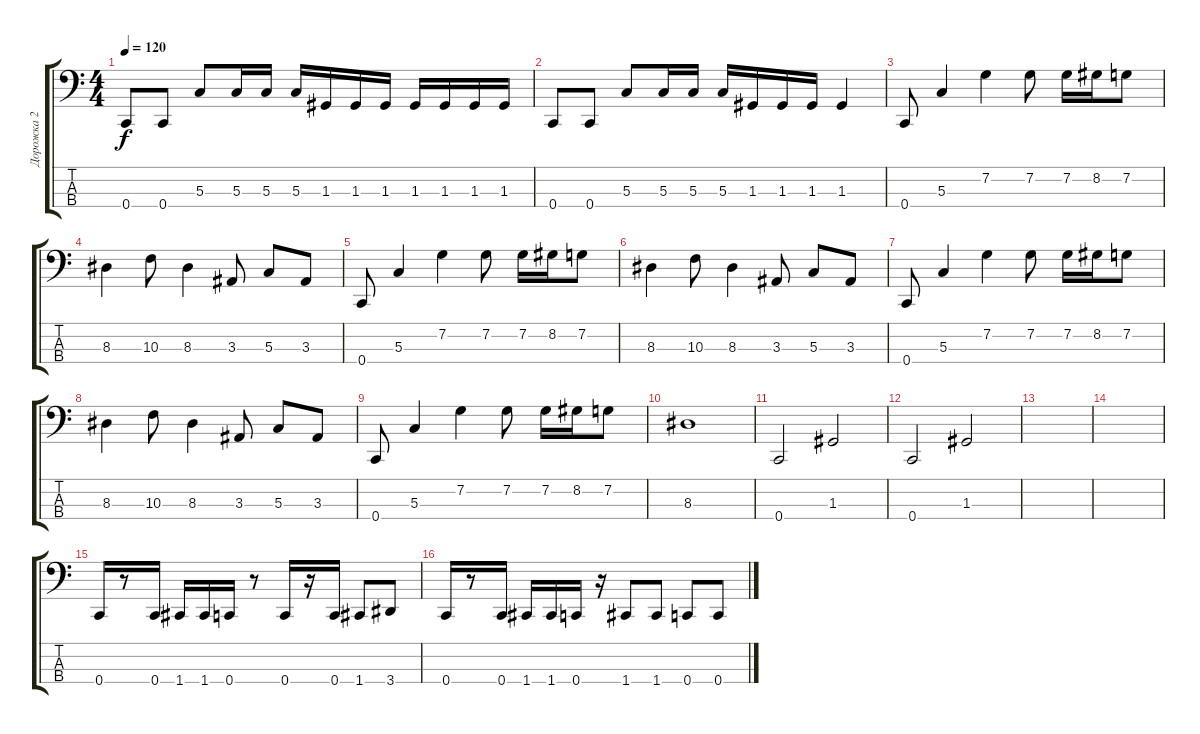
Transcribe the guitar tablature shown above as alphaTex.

\track ("Дорожка 2" "Дорожка 2") {instrument electricbasspick}
\staff {score tabs}
\tuning (F2 C2 G1 C1) {hide}
\ts (4 4)
\tempo 120
\clef f4
\ks c
0.4.8{dy f} 0.4.8 5.3.8 5.3.16 5.3.16 5.3.16 1.3.16 1.3.16 1.3.16 1.3.16 1.3.16 1.3.16 1.3.16 |
0.4.8 0.4.8 5.3.8 5.3.16 5.3.16 5.3.16 1.3.16 1.3.16 1.3.16 1.3.4 |
0.4.8 5.3.4 7.2.4 7.2.8 7.2.16 8.2.16 7.2.8 |
8.3.4 10.3.8 8.3.4 3.3.8 5.3.8 3.3.8 |
0.4.8 5.3.4 7.2.4 7.2.8 7.2.16 8.2.16 7.2.8 |
8.3.4 10.3.8 8.3.4 3.3.8 5.3.8 3.3.8 |
0.4.8 5.3.4 7.2.4 7.2.8 7.2.16 8.2.16 7.2.8 |
8.3.4 10.3.8 8.3.4 3.3.8 5.3.8 3.3.8 |
0.4.8 5.3.4 7.2.4 7.2.8 7.2.16 8.2.16 7.2.8 |
8.3.1 |
0.4.2 1.3.2 |
0.4.2 1.3.2 |
|
|
0.4.16 r.8 0.4.16 1.4.16 1.4.16 0.4.16 r.8 0.4.16 r.16 0.4.16 1.4.8 3.4.8 |
0.4.16 r.8 0.4.16 1.4.16 1.4.16 0.4.16 r.16 1.4.8 1.4.8 0.4.8 0.4.8
